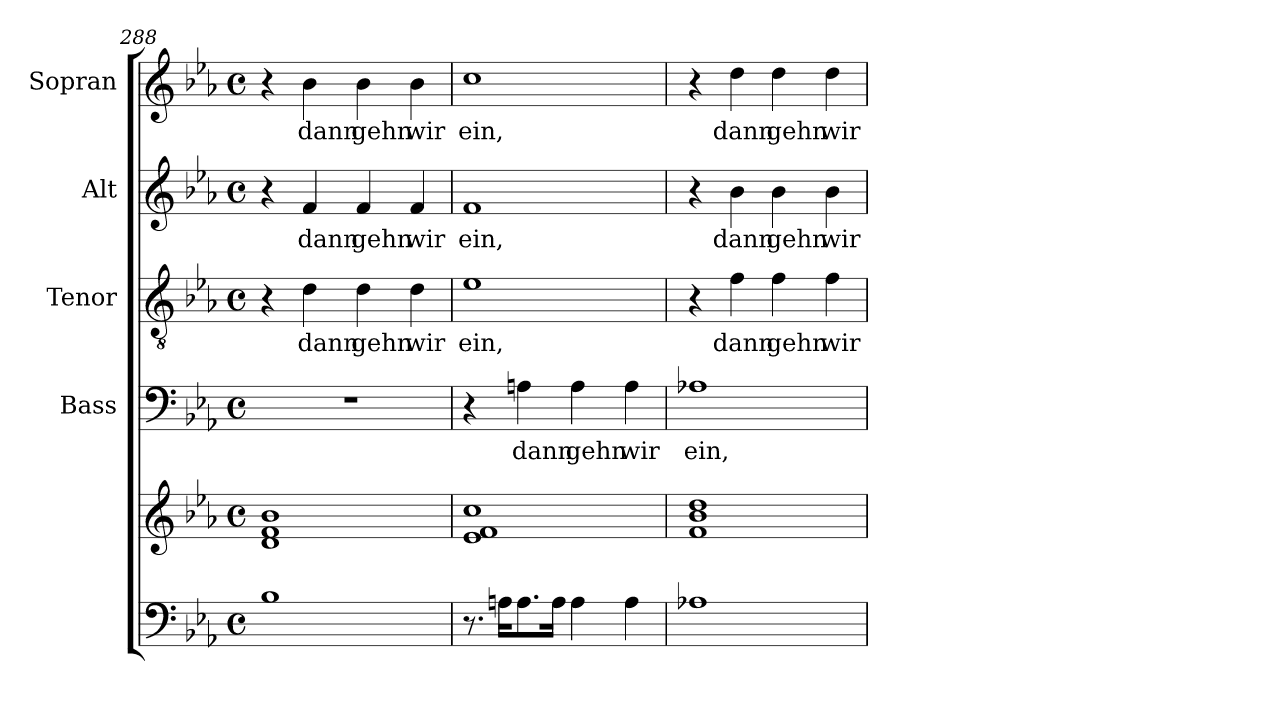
**kern	**kern	**kern	**text	**kern	**text	**kern	**text	**kern	**text
*part5	*part5	*part4	*part4	*part3	*part3	*part2	*part2	*part1	*part1
*staff6	*staff5	*staff4	*staff4	*staff3	*staff3	*staff2	*staff2	*staff1	*staff1
*	*	*I"Bass	*	*I"Tenor	*	*I"Alt	*	*I"Sopran	*
*	*	*I'B.	*	*I'T.	*	*I'A.	*	*I'S.	*
*clefF4	*clefG2	*clefF4	*	*clefGv2	*	*clefG2	*	*clefG2	*
*k[b-e-a-]	*k[b-e-a-]	*k[b-e-a-]	*	*k[b-e-a-]	*	*k[b-e-a-]	*	*k[b-e-a-]	*
*E-:	*E-:	*E-:	*	*E-:	*	*E-:	*	*E-:	*
*M4/4	*M4/4	*M4/4	*	*M4/4	*	*M4/4	*	*M4/4	*
*met(c)	*met(c)	*met(c)	*	*met(c)	*	*met(c)	*	*met(c)	*
=288	=288	=288	=288	=288	=288	=288	=288	=288	=288
1B-	1d 1f 1b-	1r	.	4r	.	4r	.	4r	.
!	!	!	!	!	!LO:LY:b	!	!LO:LY:b	!	!LO:LY:b
.	.	.	.	4d\	dann	4f/	dann	4b-\	dann
!	!	!	!	!	!LO:LY:b	!	!LO:LY:b	!	!LO:LY:b
.	.	.	.	4d\	gehn	4f/	gehn	4b-\	gehn
!	!	!	!	!	!LO:LY:b	!	!LO:LY:b	!	!LO:LY:b
.	.	.	.	4d\	wir	4f/	wir	4b-\	wir
=289	=289	=289	=289	=289	=289	=289	=289	=289	=289
!	!	!	!	!	!LO:LY:b	!	!LO:LY:b	!	!LO:LY:b
8.r	1e- 1f 1cc	4r	.	1e-	ein,	1f	ein,	1cc	ein,
16An\KL	.	.	.	.	.	.	.	.	.
!	!	!	!LO:LY:b	!	!	!	!	!	!
8.A\	.	4An\	dann	.	.	.	.	.	.
16A\Jk	.	.	.	.	.	.	.	.	.
!	!	!	!LO:LY:b	!	!	!	!	!	!
4A\	.	4A\	gehn	.	.	.	.	.	.
!	!	!	!LO:LY:b	!	!	!	!	!	!
4A\	.	4A\	wir	.	.	.	.	.	.
!!LO:PB:g=z
=290	=290	=290	=290	=290	=290	=290	=290	=290	=290
!	!	!	!LO:LY:b	!	!	!	!	!	!
1A-X	1f 1b- 1dd	1A-X	ein,	4r	.	4r	.	4r	.
!	!	!	!	!	!LO:LY:b	!	!LO:LY:b	!	!LO:LY:b
.	.	.	.	4f\	dann	4b-\	dann	4dd\	dann
!	!	!	!	!	!LO:LY:b	!	!LO:LY:b	!	!LO:LY:b
.	.	.	.	4f\	gehn	4b-\	gehn	4dd\	gehn
!	!	!	!	!	!LO:LY:b	!	!LO:LY:b	!	!LO:LY:b
.	.	.	.	4f\	wir	4b-\	wir	4dd\	wir
=	=	=	=	=	=	=	=	=	=
*-	*-	*-	*-	*-	*-	*-	*-	*-	*-
